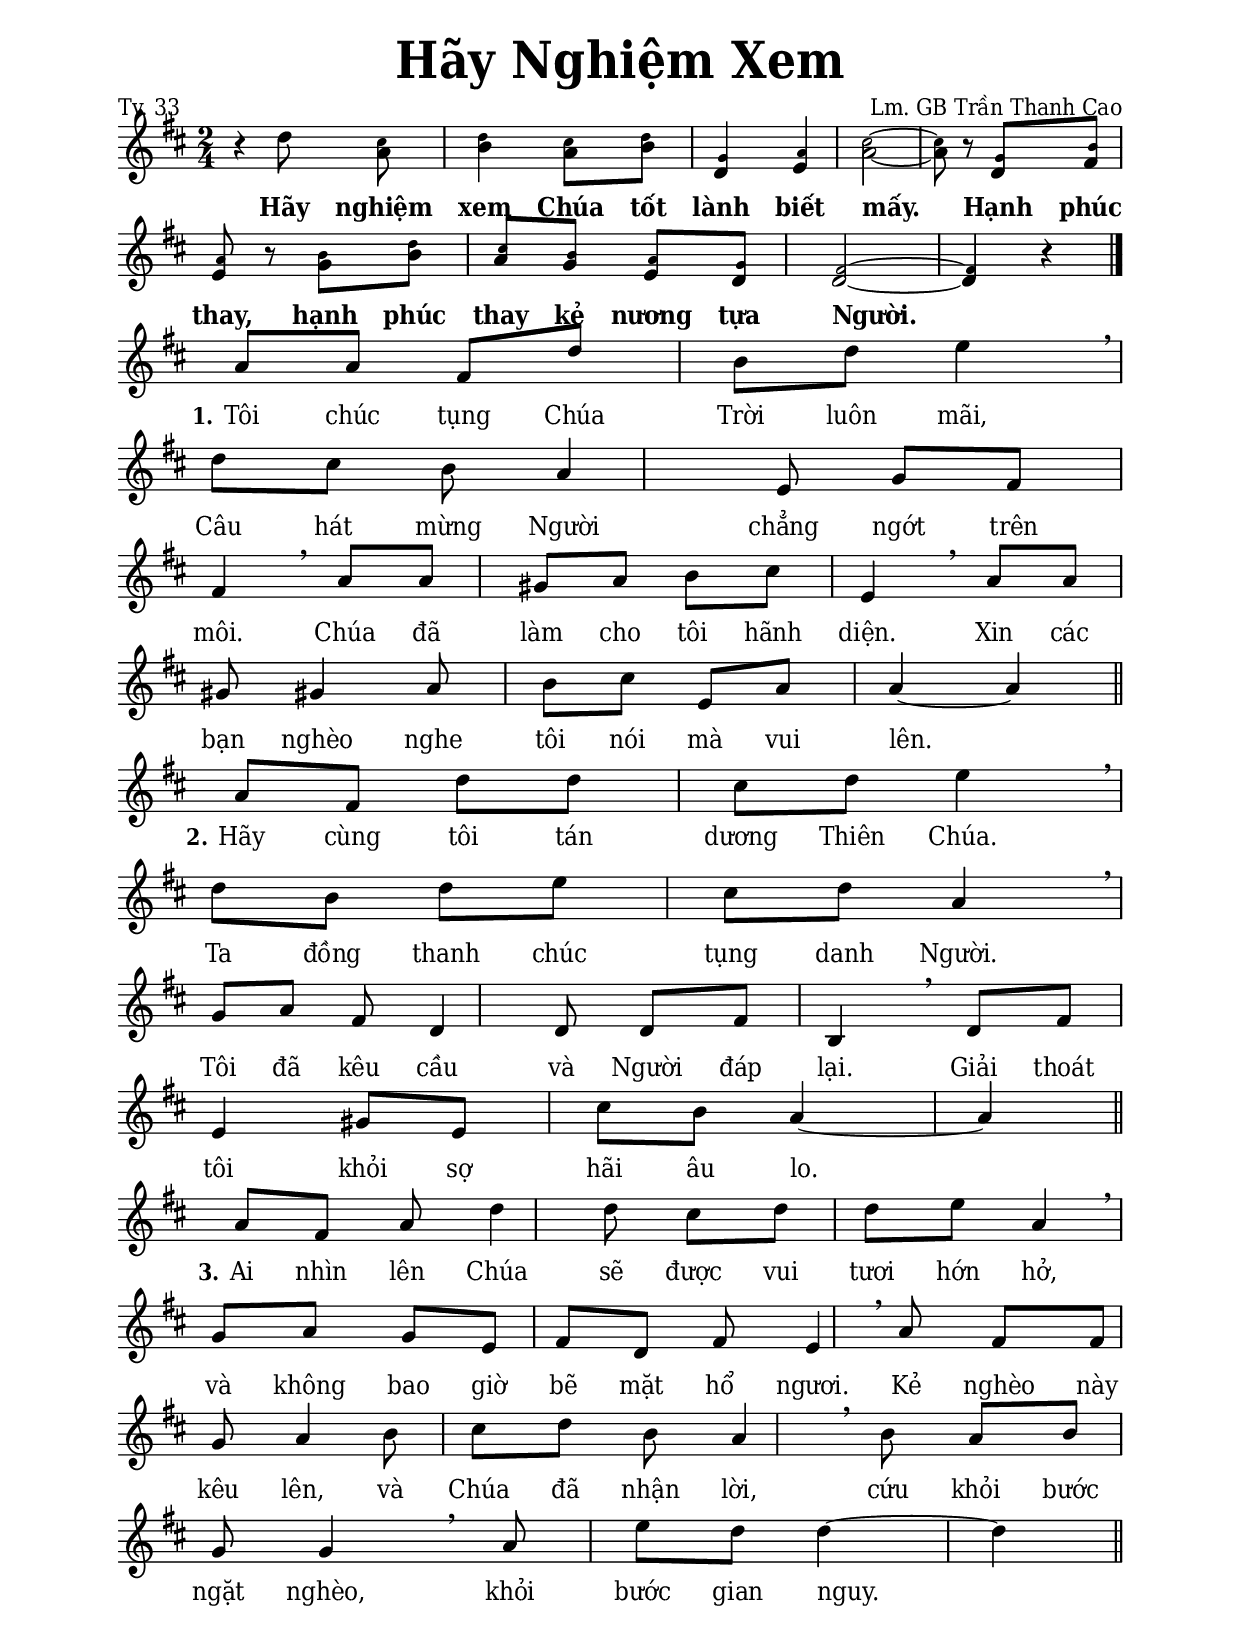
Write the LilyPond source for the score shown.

% Cài đặt chung
\version "2.22.1"
\include "english.ly"

\header {
  title = \markup { \fontsize #3 "Hãy Nghiệm Xem" }
  poet = "Tv. 33"
  composer = "Lm. GB Trần Thanh Cao"
  %arranger = " "
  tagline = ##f
}

% Nhạc điệp khúc
nhacDiepKhucSop = \relative c'' {
  r4 d8 a |
  b4 a8 b |
  d,4 e |
  a2 ~ |
  a8 r d, fs |
  e r g b |
  a g e d |
  d2 ~ |
  d4 r \bar "|."
}

nhacDiepKhucBas = \relative c'' {
  \skip 4. cs8 |
  d4 cs8 d |
  g,4 a |
  cs2 ~ |
  cs8 r g b 
  a r b d |
  cs b a g |
  fs2 ~ |
  fs4 r
}

% Nhạc phiên khúc
nhacPhienKhucMot = \relative c'' {
  a8 a fs d' b d e4 \breathe
  d8 cs b a4 e8 g fs fs4 \breathe
  a8 a gs a b cs e,4 \breathe
  a8 a gs gs!4 a8 b cs e, a a4 ~ a \bar "||"
}

nhacPhienKhucHai = \relative c'' {
  a8 fs d' d cs d e4 \breathe
  d8 b d e cs d a4 \breathe
  g8 a fs d4 d8 d fs b,4 \breathe
  d8 fs e4 gs8 e cs' b a4 ~ a \bar "||"
}

nhacPhienKhucBa = \relative c'' {
  a8 fs a d4 d8 cs d d e a,4 \breathe
  g8 a g e fs d fs e4 \breathe
  a8 fs fs g a4 b8 cs d b a4 \breathe
  b8 a b g g4 \breathe
  a8 e' d d4 ~ d \bar "||"
}

% Lời điệp khúc
loiDiepKhuc = \lyricmode {
  Hãy nghiệm xem Chúa tốt lành biết mấy.
  Hạnh phúc thay, hạnh phúc thay kẻ nương tựa Người.
}

% Lời phiên khúc
loiPhienKhucMot = \lyricmode {
  \set stanza = #"1."
  Tôi chúc tụng Chúa Trời luôn mãi,
  Câu hát mừng Người chẳng ngớt trên môi.
  Chúa đã làm cho tôi hãnh diện.
  Xin các bạn nghèo nghe tôi nói mà vui lên.
}

loiPhienKhucHai = \lyricmode {
  \set stanza = #"2."
  Hãy cùng tôi tán dương Thiên Chúa.
  Ta đồng thanh chúc tụng danh Người.
  Tôi đã kêu cầu và Người đáp lại.
  Giải thoát tôi khỏi sợ hãi âu lo.
}

loiPhienKhucBa = \lyricmode {
  \set stanza = #"3."
  Ai nhìn lên Chúa sẽ được vui tươi hớn hở,
  và không bao giờ bẽ mặt hổ ngươi.
  Kẻ nghèo này kêu lên, và Chúa đã nhận lời,
  cứu khỏi bước ngặt nghèo, khỏi bước gian nguy.
}


% Dàn trang
\paper {
  #(set-paper-size "a4")
  top-margin = 20\mm
  bottom-margin = 10\mm
  left-margin = 20\mm
  right-margin = 20\mm
  indent = #0
  #(define fonts
    (make-pango-font-tree
      "Deja Vu Serif Condensed"
      "Deja Vu Serif Condensed"
      "Deja Vu Serif Condensed"
      (/ 20 20)))
  page-count = #1
  system-system-spacing = #'((basic-distance . 11.5)
                             (minimum-distance . 11.5)
                             (padding . 1))
  score-system-spacing = #'((basic-distance . 11.5)
                             (minimum-distance . 11.5)
                             (padding . 1))
}

% Thiết lập tông và nhịp
TongNhip = { \key d \major \time 2/4 }

% Đổi kích thước nốt cho bè phụ
notBePhu =
#(define-music-function (font-size music) (number? ly:music?)
   (for-some-music
     (lambda (m)
       (if (music-is-of-type? m 'rhythmic-event)
           (begin
             (set! (ly:music-property m 'tweaks)
                   (cons `(font-size . ,font-size)
                         (ly:music-property m 'tweaks)))
             #t)
           #f))
     music)
   music)

\score {
  \new ChoirStaff <<
    \new Staff = diepKhuc \with {
        \consists "Merge_rests_engraver"
        %\magnifyStaff #(magstep +1)
        printPartCombineTexts = ##f
      }
      <<
      \new Voice \TongNhip \partCombine 
        \notBePhu -3 { \nhacDiepKhucBas }
        \nhacDiepKhucSop
      \new NullVoice = nhacThamChieu \nhacDiepKhucSop
      \new Lyrics \with {
          \override VerticalAxisGroup.
            nonstaff-relatedstaff-spacing.padding = #1
          \override VerticalAxisGroup.
            nonstaff-unrelatedstaff-spacing.padding = #1
        }
        \lyricsto nhacThamChieu \loiDiepKhuc
      >>
  >>
  \layout {
    \override Lyrics.LyricText.font-series = #'bold
    %\override Lyrics.LyricText.font-size = #+2
    \override Lyrics.LyricSpace.minimum-distance = #2.5
    \override Score.BarNumber.break-visibility = ##(#f #f #f)
    \override Score.SpacingSpanner.uniform-stretching = ##t
  }
}

\score {
  \new ChoirStaff <<
    \new Staff = phienKhuc \with {
        %\magnifyStaff #(magstep +1)
      }
      <<
      \new Voice = beSop {
        \key d \major \time 2/4 \nhacPhienKhucMot
      }
    >>
    \new Lyrics \with {
          \override VerticalAxisGroup.
            nonstaff-relatedstaff-spacing.padding = #1
          \override VerticalAxisGroup.
            nonstaff-unrelatedstaff-spacing.padding = #1
        }
        \lyricsto beSop \loiPhienKhucMot
  >>
  \layout {
    \override Staff.TimeSignature.transparent = ##t
    %\override Lyrics.LyricText.font-size = #+2
    \override Lyrics.LyricSpace.minimum-distance = #3.5
    \override Score.BarNumber.break-visibility = ##(#f #f #f)
    \override Score.SpacingSpanner.uniform-stretching = ##t
    \set Score.barAlways = ##t
    \set Score.defaultBarType = ""
  } 
}

\score {
  \new ChoirStaff <<
    \new Staff = phienKhuc \with {
        %\magnifyStaff #(magstep +1)
      }
      <<
      \new Voice = beSop {
        \key d \major \time 2/4 \nhacPhienKhucHai
      }
    >>
    \new Lyrics \with {
          \override VerticalAxisGroup.
            nonstaff-relatedstaff-spacing.padding = #1
          \override VerticalAxisGroup.
            nonstaff-unrelatedstaff-spacing.padding = #1
        }
        \lyricsto beSop \loiPhienKhucHai
  >>
  \layout {
    \override Staff.TimeSignature.transparent = ##t
    %\override Lyrics.LyricText.font-size = #+2
    \override Lyrics.LyricSpace.minimum-distance = #3.5
    \override Score.BarNumber.break-visibility = ##(#f #f #f)
    \override Score.SpacingSpanner.uniform-stretching = ##t
    \set Score.barAlways = ##t
    \set Score.defaultBarType = ""
  } 
}

\score {
  \new ChoirStaff <<
    \new Staff = phienKhuc \with {
        %\magnifyStaff #(magstep +1)
      }
      <<
      \new Voice = beSop {
        \key d \major \time 2/4 \nhacPhienKhucBa
      }
    >>
    \new Lyrics \with {
          \override VerticalAxisGroup.
            nonstaff-relatedstaff-spacing.padding = #1.5
          \override VerticalAxisGroup.
            nonstaff-unrelatedstaff-spacing.padding = #1
        }
        \lyricsto beSop \loiPhienKhucBa
  >>
  \layout {
    \override Staff.TimeSignature.transparent = ##t
    %\override Lyrics.LyricText.font-size = #+2
    \override Lyrics.LyricSpace.minimum-distance = #4
    \override Score.BarNumber.break-visibility = ##(#f #f #f)
    \override Score.SpacingSpanner.uniform-stretching = ##t
    \set Score.barAlways = ##t
    \set Score.defaultBarType = ""
  } 
}
